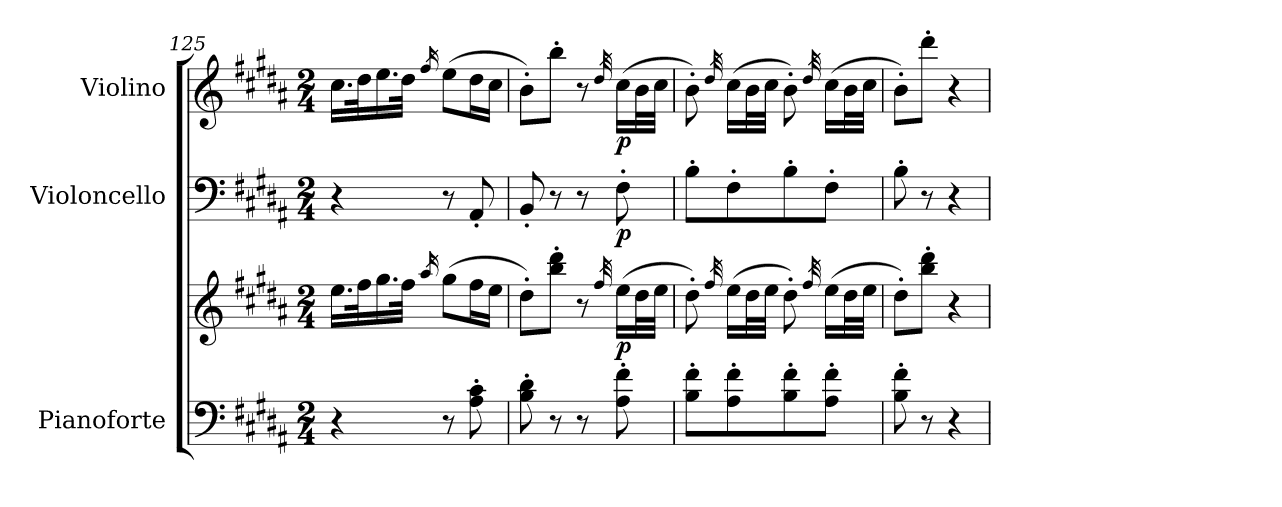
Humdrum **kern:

**kern	**kern	**dynam	**kern	**dynam	**kern	**dynam
*part3	*part3	*part3	*part2	*part2	*part1	*part1
*staff4	*staff3	*staff3/4	*staff2	*staff2	*staff1	*staff1
*I"Pianoforte	*	*	*I"Violoncello	*	*I"Violino	*
*I'Pno	*	*	*	*	*	*
*clefF4	*clefG2	*	*clefF4	*	*clefG2	*
*k[f#c#g#d#a#]	*k[f#c#g#d#a#]	*	*k[f#c#g#d#a#]	*	*k[f#c#g#d#a#]	*
*B:	*B:	*	*B:	*	*B:	*
*M2/4	*M2/4	*	*M2/4	*	*M2/4	*
=125	=125	=125	=125	=125	=125	=125
4r	16.ee\LL	.	4r	.	16.cc#\LL	.
.	32ff#\K	.	.	.	32dd#\K	.
.	16.gg#\	.	.	.	16.ee\	.
.	32ff#\JJk	.	.	.	32dd#\JJk	.
.	16qaa#/	.	.	.	16qff#/	.
8r	(>8gg#\L	.	8r	.	(>8ee\L	.
8A#\' 8c#\'	16ff#\L	.	8AA#'/	.	16dd#\L	.
.	16ee\JJ	.	.	.	16cc#\JJ	.
=126	=126	=126	=126	=126	=126	=126
8B\' 8d#\'	8dd#'\L)	.	8BB'/	.	8b'\L)	.
8r	8bb\' 8ddd#\'J	.	8r	.	8bb'\J	.
8r	8r	.	8r	.	8r	.
.	32qff#/	.	.	.	32qdd#/	.
!	!	!LO:DY:b	!	!LO:DY:b	!	!LO:DY:b
8A#\' 8f#\'	(>16ee\LL	p	8F#'\	p	(>16cc#\LL	p
.	32dd#\L	.	.	.	32b\L	.
.	32ee\JJJ	.	.	.	32cc#\JJJ	.
!!LO:LB:g=z
=127	=127	=127	=127	=127	=127	=127
8B\' 8f#\'L	8dd#'\)	.	8B'\L	.	8b'\)	.
.	32qff#/	.	.	.	32qdd#/	.
8A#\' 8f#\'	(>16ee\LL	.	8F#'\	.	(>16cc#\LL	.
.	32dd#\L	.	.	.	32b\L	.
.	32ee\JJJ	.	.	.	32cc#\JJJ	.
8B\' 8f#\'	8dd#'\)	.	8B'\	.	8b'\)	.
.	32qff#/	.	.	.	32qdd#/	.
8A#\' 8f#\'J	(>16ee\LL	.	8F#'\J	.	(>16cc#\LL	.
.	32dd#\L	.	.	.	32b\L	.
.	32ee\JJJ	.	.	.	32cc#\JJJ	.
=128	=128	=128	=128	=128	=128	=128
8B\' 8f#\'	8dd#'\L)	.	8B'\	.	8b'\L)	.
8r	8bb\' 8ddd#\'J	.	8r	.	8ddd#'\J	.
4r	4r	.	4r	.	4r	.
=	=	=	=	=	=	=
*-	*-	*-	*-	*-	*-	*-
